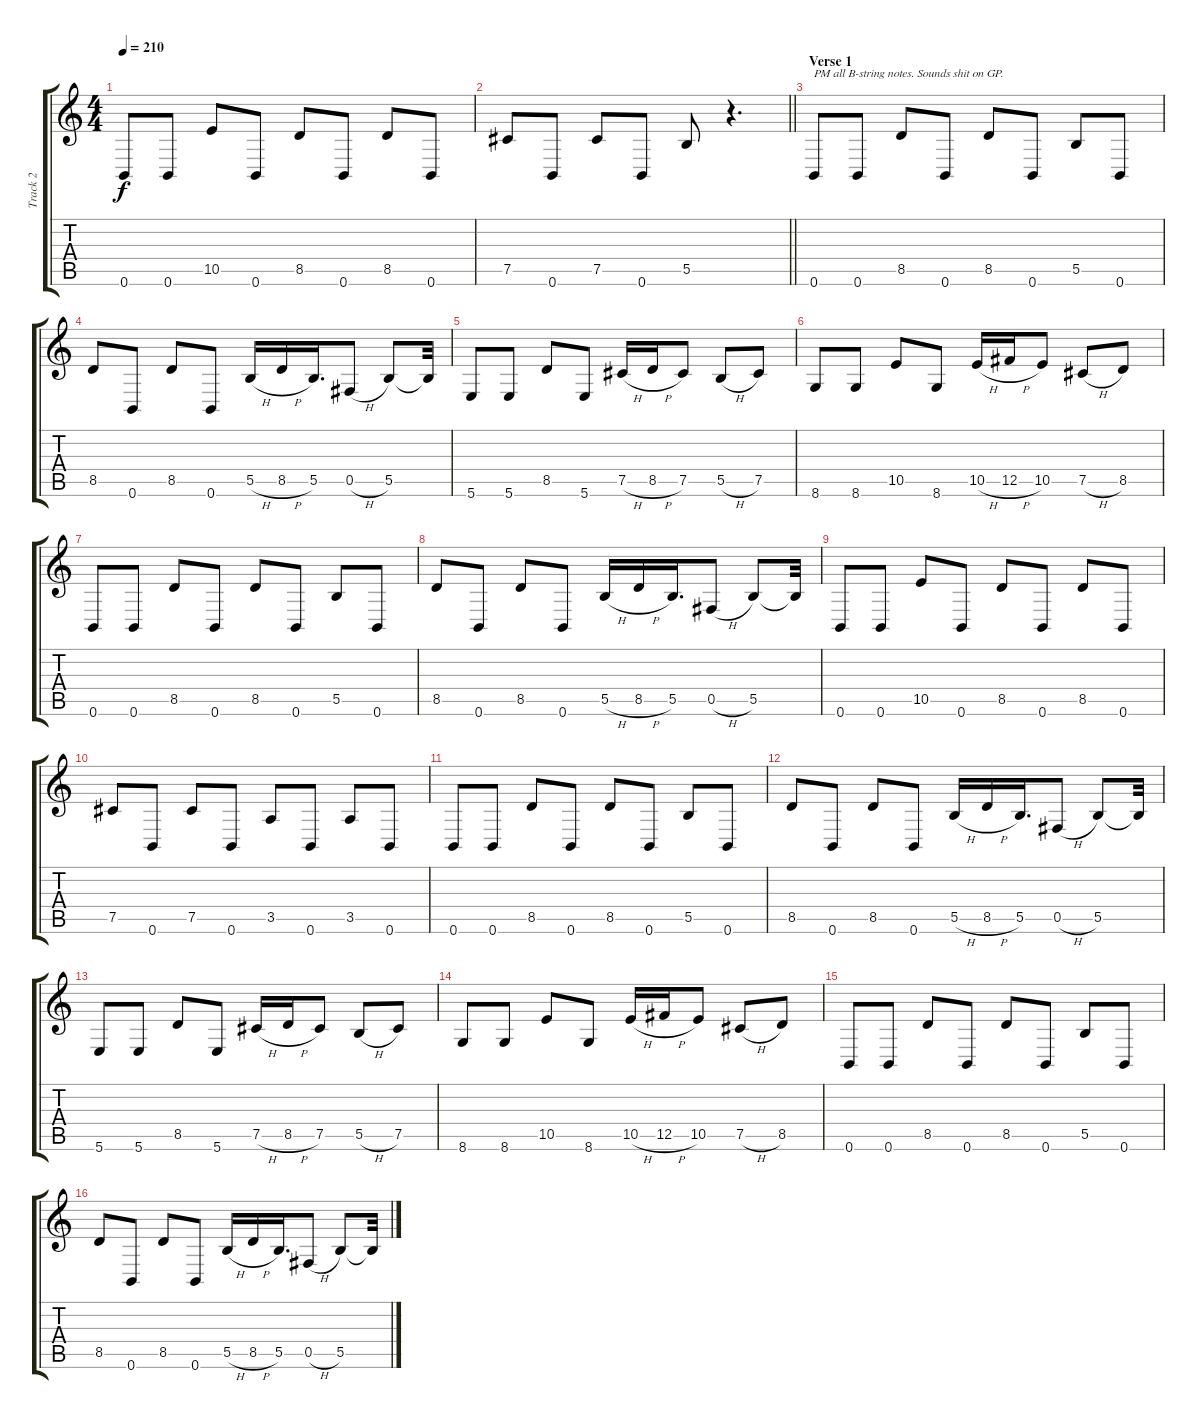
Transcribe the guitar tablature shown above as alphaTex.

\track ("Track 2" "Track 2") {instrument distortionguitar}
\staff {score tabs}
\tuning (Db4 Ab3 E3 B2 Gb2 B1) {hide}
\ts (4 4)
\tempo 210
\clef g2
\ks c
0.6.8{dy f} 0.6.8 10.5.8 0.6.8 8.5.8 0.6.8 8.5.8 0.6.8 |
\barLineRight lightlight
7.5.8 0.6.8 7.5.8 0.6.8 5.5.8 r.4{d} |
\section ("" "Verse 1")
0.6.8{txt "PM all B-string notes. Sounds shit on GP."} 0.6.8 8.5.8 0.6.8 8.5.8 0.6.8 5.5.8 0.6.8 |
8.5.8 0.6.8 8.5.8 0.6.8 5.5{h}.16 8.5{h}.16 5.5.16{d} 0.5{h}.8 5.5.8 5.5{t}.32 |
5.6.8 5.6.8 8.5.8 5.6.8 7.5{h}.16 8.5{h}.16 7.5.8 5.5{h}.8 7.5.8 |
8.6.8 8.6.8 10.5.8 8.6.8 10.5{h}.16 12.5{h}.16 10.5.8 7.5{h}.8 8.5.8 |
0.6.8 0.6.8 8.5.8 0.6.8 8.5.8 0.6.8 5.5.8 0.6.8 |
8.5.8 0.6.8 8.5.8 0.6.8 5.5{h}.16 8.5{h}.16 5.5.16{d} 0.5{h}.8 5.5.8 5.5{t}.32 |
0.6.8 0.6.8 10.5.8 0.6.8 8.5.8 0.6.8 8.5.8 0.6.8 |
7.5.8 0.6.8 7.5.8 0.6.8 3.5.8 0.6.8 3.5.8 0.6.8 |
0.6.8 0.6.8 8.5.8 0.6.8 8.5.8 0.6.8 5.5.8 0.6.8 |
8.5.8 0.6.8 8.5.8 0.6.8 5.5{h}.16 8.5{h}.16 5.5.16{d} 0.5{h}.8 5.5.8 5.5{t}.32 |
5.6.8 5.6.8 8.5.8 5.6.8 7.5{h}.16 8.5{h}.16 7.5.8 5.5{h}.8 7.5.8 |
8.6.8 8.6.8 10.5.8 8.6.8 10.5{h}.16 12.5{h}.16 10.5.8 7.5{h}.8 8.5.8 |
0.6.8 0.6.8 8.5.8 0.6.8 8.5.8 0.6.8 5.5.8 0.6.8 |
8.5.8 0.6.8 8.5.8 0.6.8 5.5{h}.16 8.5{h}.16 5.5.16{d} 0.5{h}.8 5.5.8 5.5{t}.32
